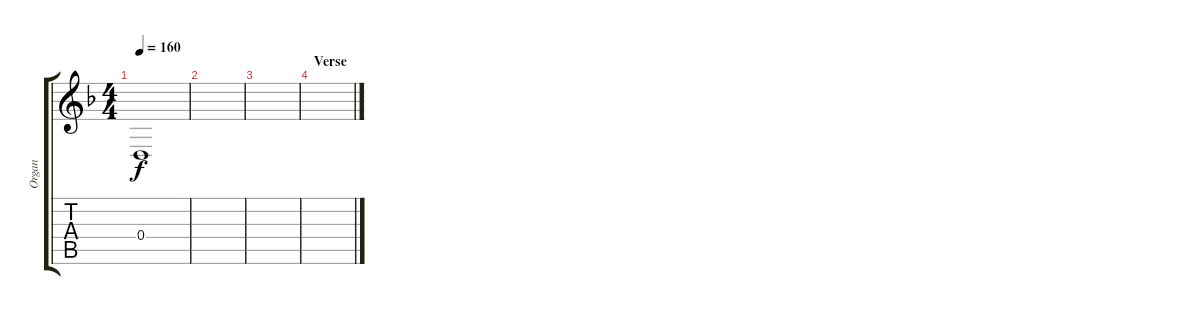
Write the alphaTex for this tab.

\track ("Organ" "Organ") {instrument drawbarorgan}
\staff {score tabs}
\tuning (E4 B3 G3 D3 A2 E2) {hide}
\ts (4 4)
\tempo 160
\clef g2
\ks dminor
0.4.1{dy f} |
|
|
\section ("" "Verse")
